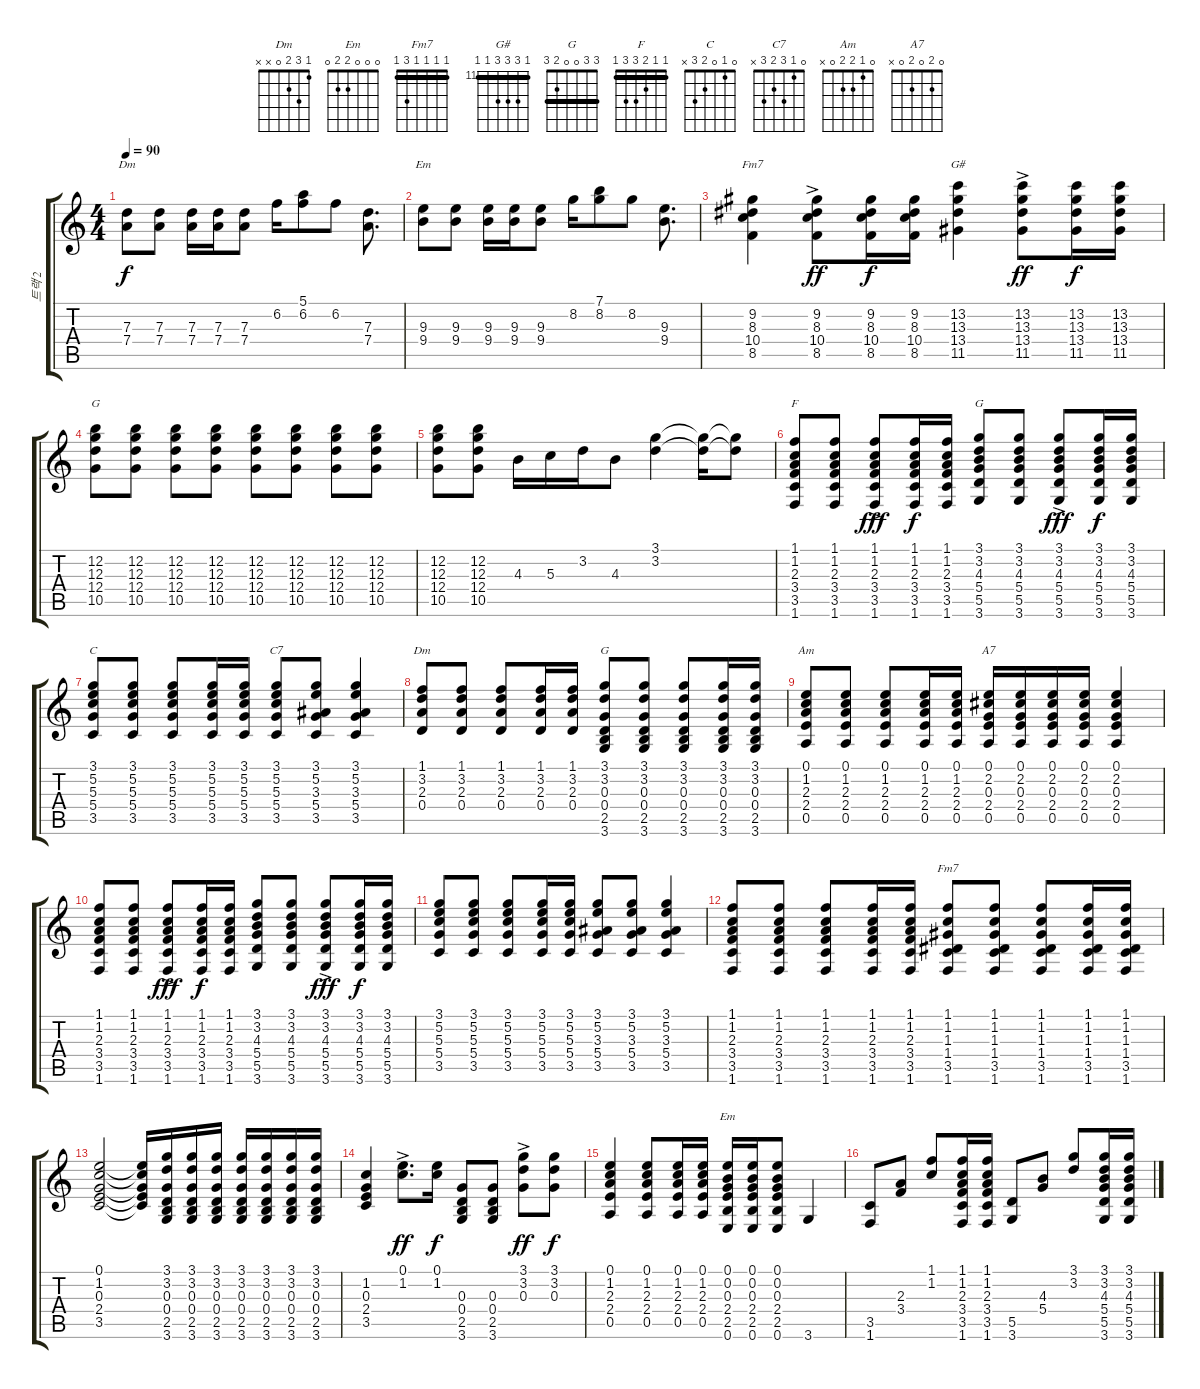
\track ("트랙 2" "트랙 2") {instrument overdrivenguitar}
\staff {score tabs}
\tuning (E4 B3 G3 D3 A2 E2) {hide}
\chord ("Dm" 5 6 7 7 5 5) {firstfret 5 barre 5}
\chord ("Em" 7 8 9 9 x x) {firstfret 7}
\chord ("Fm7" 8 9 8 10 8 x) {firstfret 8 barre 8}
\chord ("G#" 11 13 13 13 11 11) {firstfret 11 barre 11}
\chord ("G" 10 12 12 12 10 10) {firstfret 10 barre 10}
\chord ("F" 1 1 2 3 3 1) {barre 1}
\chord ("G" 3 3 4 5 5 3) {barre 3}
\chord ("C" 0 1 0 2 3 x)
\chord ("C7" 0 1 3 2 3 x)
\chord ("Dm" 1 3 2 0 x x)
\chord ("G" 3 3 0 0 2 3) {barre 3}
\chord ("Am" 0 1 2 2 0 x)
\chord ("A7" 0 2 0 2 0 x)
\chord ("Fm7" 1 1 1 1 3 1) {barre 1}
\chord ("Em" 0 0 0 2 2 0)
\ts (4 4)
\tempo 90
\clef g2
\ks c
(7.3 7.4).8{ch "Dm" dy f} (7.3 7.4).8 (7.3 7.4).16 (7.3 7.4).16 (7.3 7.4).8 6.2.16 (5.1 6.2).8 6.2.8 (7.3 7.4).8{d} |
(9.3 9.4).8{ch "Em"} (9.3 9.4).8 (9.3 9.4).16 (9.3 9.4).16 (9.3 9.4).8 8.2.16 (7.1 8.2).8 8.2.8 (9.3 9.4).8{d} |
(9.2 8.3 10.4 8.5).4{ch "Fm7"} (9.2 8.3 10.4{ac} 8.5).8{dy ff} (9.2 8.3 10.4 8.5).16{dy f} (9.2 8.3 10.4 8.5).16 (13.2 13.3 13.4 11.5).4{ch "G#"} (13.2 13.3 13.4{ac} 11.5).8{dy ff} (13.2 13.3 13.4 11.5).16{dy f} (13.2 13.3 13.4 11.5).16 |
(12.2 12.3 12.4 10.5).8{ch "G"} (12.2 12.3 12.4 10.5).8 (12.2 12.3 12.4 10.5).8 (12.2 12.3 12.4 10.5).8 (12.2 12.3 12.4 10.5).8 (12.2 12.3 12.4 10.5).8 (12.2 12.3 12.4 10.5).8 (12.2 12.3 12.4 10.5).8 |
(12.2 12.3 12.4 10.5).8 (12.2 12.3 12.4 10.5).8 4.3.16 5.3.16 3.2.16 4.3.8 (3.1 3.2).4 (3.1{t} 3.2{t}).16 (3.1{t} 3.2{t}).8 |
(1.1 1.2 2.3 3.4 3.5 1.6).8{ch "F"} (1.1 1.2 2.3 3.4 3.5 1.6).8 (1.1{ac} 1.2 2.3 3.4 3.5 1.6).8{dy fff} (1.1 1.2 2.3 3.4 3.5 1.6).16{dy f} (1.1 1.2 2.3 3.4 3.5 1.6).16 (3.1 3.2 4.3 5.4 5.5 3.6).8{ch "G"} (3.1 3.2 4.3 5.4 5.5 3.6).8 (3.1{ac} 3.2 4.3 5.4 5.5 3.6).8{dy fff} (3.1 3.2 4.3 5.4 5.5 3.6).16{dy f} (3.1 3.2 4.3 5.4 5.5 3.6).16 |
(3.1 5.2 5.3 5.4 3.5).8{ch "C"} (3.1 5.2 5.3 5.4 3.5).8 (3.1 5.2 5.3 5.4 3.5).8 (3.1 5.2 5.3 5.4 3.5).16 (3.1 5.2 5.3 5.4 3.5).16 (3.1 5.2 5.3 5.4 3.5).8{ch "C7"} (3.1 5.2 3.3 5.4 3.5).8 (3.1 5.2 3.3 5.4 3.5).4 |
(1.1 3.2 2.3 0.4).8{ch "Dm"} (1.1 3.2 2.3 0.4).8 (1.1 3.2 2.3 0.4).8 (1.1 3.2 2.3 0.4).16 (1.1 3.2 2.3 0.4).16 (3.1 3.2 0.3 0.4 2.5 3.6).8{ch "G"} (3.1 3.2 0.3 0.4 2.5 3.6).8 (3.1 3.2 0.3 0.4 2.5 3.6).8 (3.1 3.2 0.3 0.4 2.5 3.6).16 (3.1 3.2 0.3 0.4 2.5 3.6).16 |
(0.1 1.2 2.3 2.4 0.5).8{ch "Am"} (0.1 1.2 2.3 2.4 0.5).8 (0.1 1.2 2.3 2.4 0.5).8 (0.1 1.2 2.3 2.4 0.5).16 (0.1 1.2 2.3 2.4 0.5).16 (0.1 2.2 0.3 2.4 0.5).16{ch "A7"} (0.1 2.2 0.3 2.4 0.5).16 (0.1 2.2 0.3 2.4 0.5).16 (0.1 2.2 0.3 2.4 0.5).16 (0.1 2.2 0.3 2.4 0.5).4 |
(1.1 1.2 2.3 3.4 3.5 1.6).8 (1.1 1.2 2.3 3.4 3.5 1.6).8 (1.1{ac} 1.2 2.3 3.4 3.5 1.6).8{dy fff} (1.1 1.2 2.3 3.4 3.5 1.6).16{dy f} (1.1 1.2 2.3 3.4 3.5 1.6).16 (3.1 3.2 4.3 5.4 5.5 3.6).8 (3.1 3.2 4.3 5.4 5.5 3.6).8 (3.1{ac} 3.2 4.3 5.4 5.5 3.6).8{dy fff} (3.1 3.2 4.3 5.4 5.5 3.6).16{dy f} (3.1 3.2 4.3 5.4 5.5 3.6).16 |
(3.1 5.2 5.3 5.4 3.5).8 (3.1 5.2 5.3 5.4 3.5).8 (3.1 5.2 5.3 5.4 3.5).8 (3.1 5.2 5.3 5.4 3.5).16 (3.1 5.2 5.3 5.4 3.5).16 (3.1 5.2 3.3 5.4 3.5).8 (3.1 5.2 3.3 5.4 3.5).8 (3.1 5.2 3.3 5.4 3.5).4 |
(1.1 1.2 2.3 3.4 3.5 1.6).8 (1.1 1.2 2.3 3.4 3.5 1.6).8 (1.1 1.2 2.3 3.4 3.5 1.6).8 (1.1 1.2 2.3 3.4 3.5 1.6).16 (1.1 1.2 2.3 3.4 3.5 1.6).16 (1.1 1.2 1.3 1.4 3.5 1.6).8{ch "Fm7"} (1.1 1.2 1.3 1.4 3.5 1.6).8 (1.1 1.2 1.3 1.4 3.5 1.6).8 (1.1 1.2 1.3 1.4 3.5 1.6).16 (1.1 1.2 1.3 1.4 3.5 1.6).16 |
(0.1 1.2 0.3 2.4 3.5).2 (0.1{t} 1.2{t} 0.3{t} 2.4{t} 3.5{t}).16 (3.1 3.2 0.3 0.4 2.5 3.6).16 (3.1 3.2 0.3 0.4 2.5 3.6).16 (3.1 3.2 0.3 0.4 2.5 3.6).16 (3.1 3.2 0.3 0.4 2.5 3.6).16 (3.1 3.2 0.3 0.4 2.5 3.6).16 (3.1 3.2 0.3 0.4 2.5 3.6).16 (3.1 3.2 0.3 0.4 2.5 3.6).16 |
(1.2 0.3 2.4 3.5).4 (0.1{ac} 1.2).8{d dy ff} (0.1 1.2).16{dy f} (0.3 0.4 2.5 3.6).8 (0.3 0.4 2.5 3.6).8 (3.1{ac} 3.2 0.3).8{dy ff} (3.1 3.2 0.3).8{dy f} |
(0.1 1.2 2.3 2.4 0.5).4 (0.1 1.2 2.3 2.4 0.5).8 (0.1 1.2 2.3 2.4 0.5).16 (0.1 1.2 2.3 2.4 0.5).16 (0.1 0.2 0.3 2.4 2.5 0.6).16{ch "Em"} (0.1 0.2 0.3 2.4 2.5 0.6).16 (0.1 0.2 0.3 2.4 2.5 0.6).8 3.6.4 |
(3.5 1.6).8 (2.3 3.4).8 (1.1 1.2).8 (1.1 1.2 2.3 3.4 3.5 1.6).16 (1.1 1.2 2.3 3.4 3.5 1.6).16 (5.5 3.6).8 (4.3 5.4).8 (3.1 3.2).8 (3.1 3.2 4.3 5.4 5.5 3.6).16 (3.1 3.2 4.3 5.4 5.5 3.6).16
